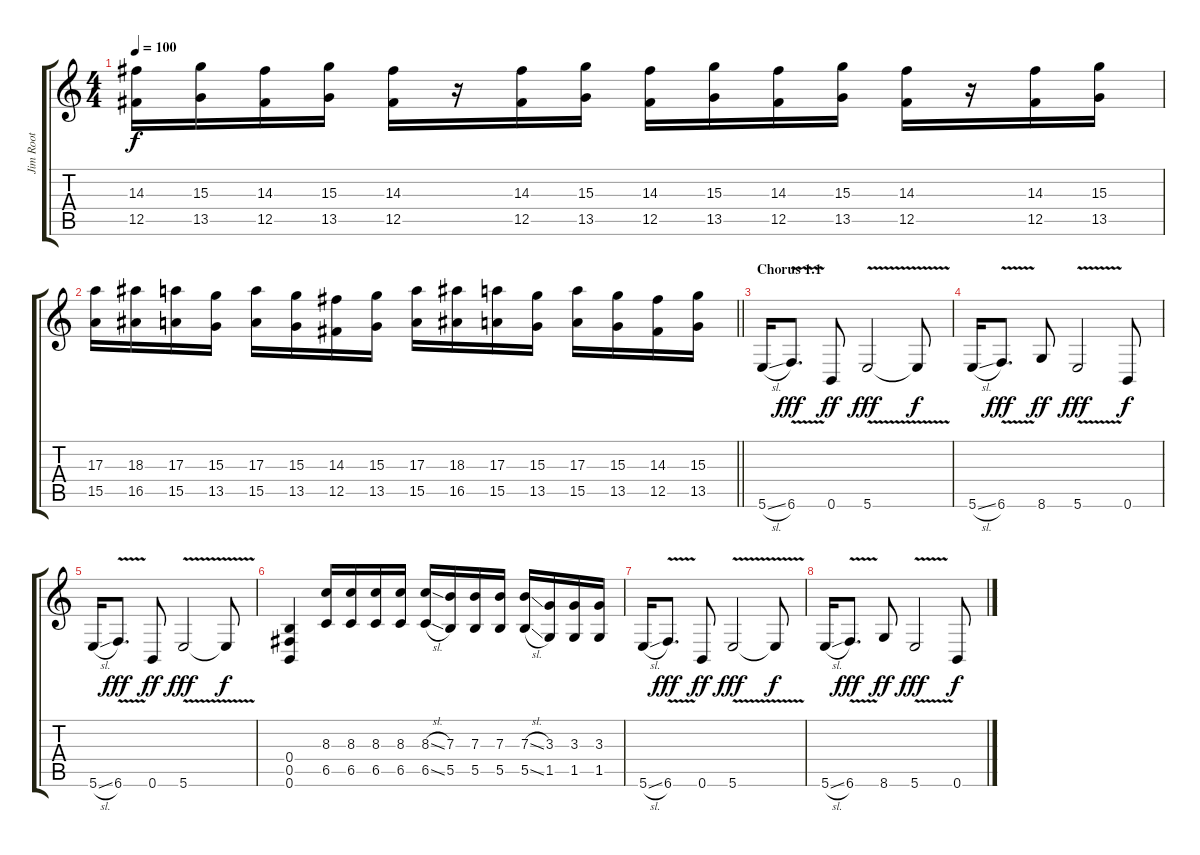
\track ("Jim Root" "Jim Root") {instrument distortionguitar}
\staff {score tabs}
\tuning (Db4 Ab3 E3 B2 Gb2 B1) {hide}
\ts (4 4)
\tempo 100
\clef g2
\ks c
(14.3 12.5).16{dy f} (15.3 13.5).16 (14.3 12.5).16 (15.3 13.5).16 (14.3 12.5).16 r.16 (14.3 12.5).16 (15.3 13.5).16 (14.3 12.5).16 (15.3 13.5).16 (14.3 12.5).16 (15.3 13.5).16 (14.3 12.5).16 r.16 (14.3 12.5).16 (15.3 13.5).16 |
\barLineRight lightlight
(17.3 15.5).16 (18.3 16.5).16 (17.3 15.5).16 (15.3 13.5).16 (17.3 15.5).16 (15.3 13.5).16 (14.3 12.5).16 (15.3 13.5).16 (17.3 15.5).16 (18.3 16.5).16 (17.3 15.5).16 (15.3 13.5).16 (17.3 15.5).16 (15.3 13.5).16 (14.3 12.5).16 (15.3 13.5).16 |
\section ("" "Chorus 1.1")
5.6{sl}.16 6.6{v}.8{d dy fff} 0.6.8{dy ff} 5.6{v}.2{dy fff} 5.6{t}.8{dy f} |
5.6{sl}.16 6.6{v}.8{d dy fff} 8.6.8{dy ff} 5.6{v}.2{dy fff} 0.6.8{dy f} |
5.6{sl}.16 6.6{v}.8{d dy fff} 0.6.8{dy ff} 5.6{v}.2{dy fff} 5.6{t}.8{dy f} |
(0.4 0.5 0.6).4 (8.3 6.5).16 (8.3 6.5).16 (8.3 6.5).16 (8.3 6.5).16 (8.3{sl} 6.5{sl}).16 (7.3 5.5).16 (7.3 5.5).16 (7.3 5.5).16 (7.3{sl} 5.5{sl}).16 (3.3 1.5).16 (3.3 1.5).16 (3.3 1.5).16 |
5.6{sl}.16 6.6{v}.8{d dy fff} 0.6.8{dy ff} 5.6{v}.2{dy fff} 5.6{t}.8{dy f} |
5.6{sl}.16 6.6{v}.8{d dy fff} 8.6.8{dy ff} 5.6{v}.2{dy fff} 0.6.8{dy f}
